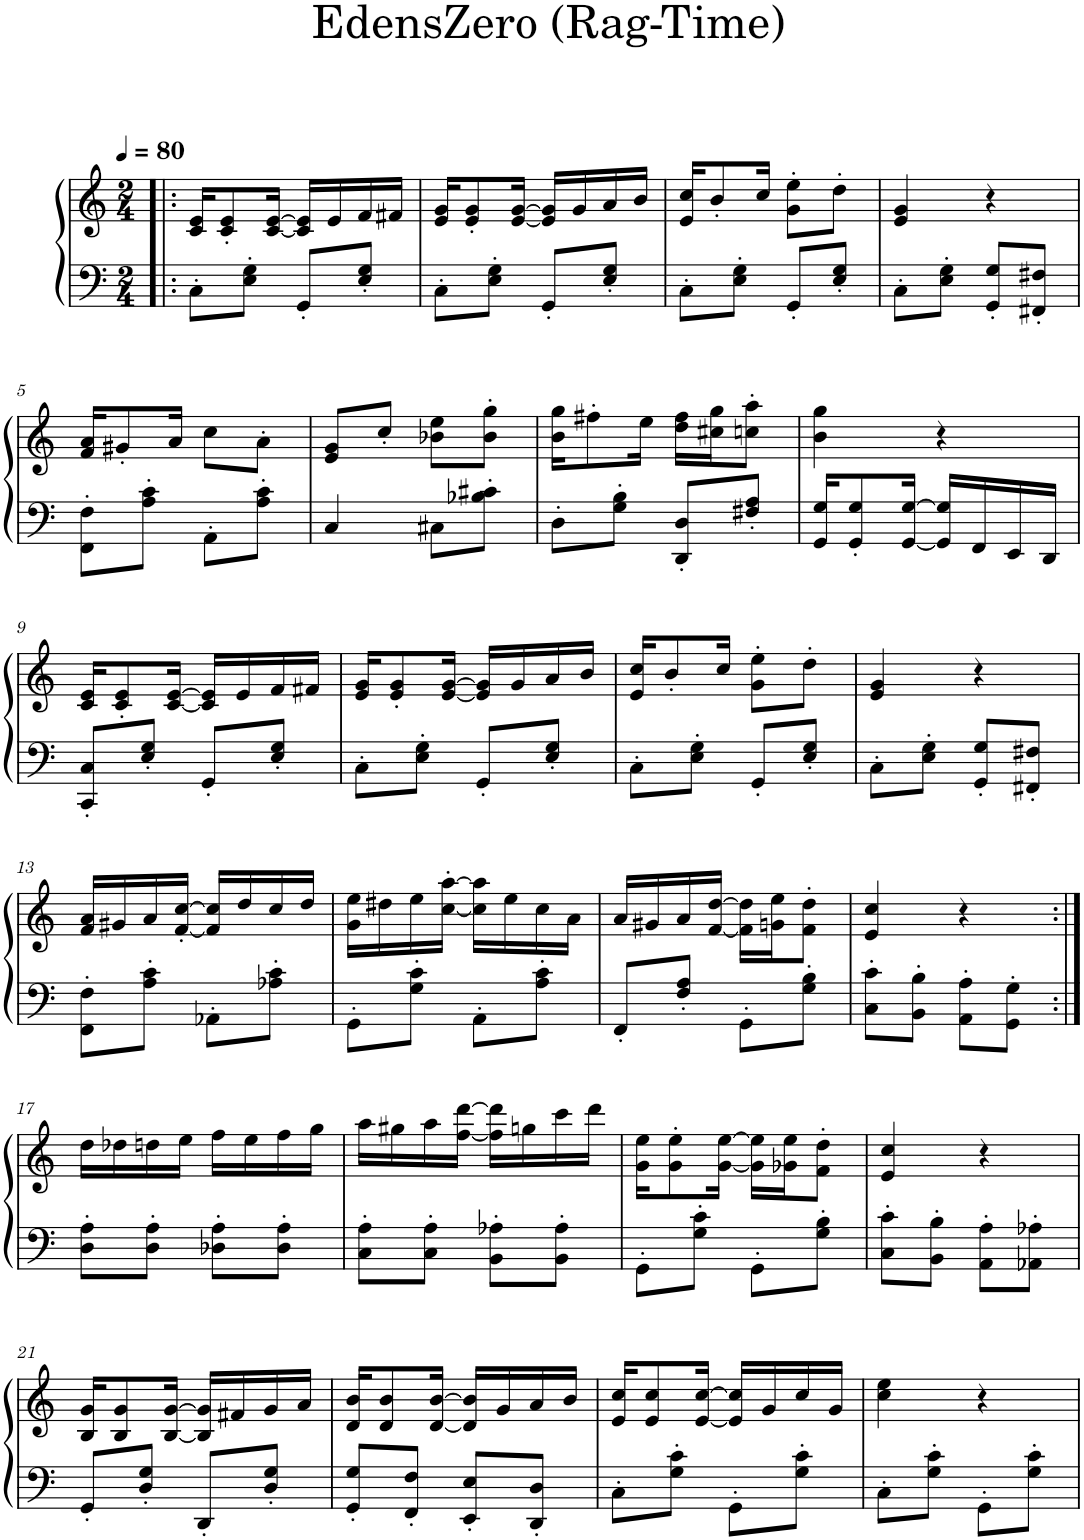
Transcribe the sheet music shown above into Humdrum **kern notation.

**kern	**kern
*part1	*part1
*staff2	*staff1
*I"Honky Tonk Piano	*
*I'Hnk. Pno.	*
*clefF4	*clefG2
*k[]	*k[]
*M2/4	*M2/4
*MM80	*MM80
=1!|:	=1!|:
8C'\L	16c/ 16e/KL
.	8c/' 8e/'
8E\' 8G\'J	.
.	[16c/ [16e/Jk
8GG'/L	16c/] 16e/]LL
.	16e/
8E/' 8G/'J	16f/
.	16f#X/JJ
=2	=2
8C'\L	16e/ 16g/KL
.	8e/' 8g/'
8E\' 8G\'J	.
.	[16e/ [16g/Jk
8GG'/L	16e/] 16g/]LL
.	16g/
8E/' 8G/'J	16a/
.	16b/JJ
=3	=3
8C'\L	16e/ 16cc/KL
.	8b'/
8E\' 8G\'J	.
.	16cc/Jk
8GG'/L	8g\' 8ee\'L
8E/' 8G/'J	8dd'\J
=4	=4
8C'\L	4e/ 4g/
8E\' 8G\'J	.
8GG/' 8G/'L	4r
8FF#X/' 8F#X/'J	.
!!LO:LB:g=z
=5	=5
8FF\' 8F\'L	16f/ 16a/KL
.	8g#X'/
8A\' 8c\'J	.
.	16a/Jk
8AA'\L	8cc\L
8A\' 8c\'J	8a'\J
=6	=6
4C/	8e/ 8g/L
.	8cc'/J
8C#X\L	8b-X\ 8ee\L
8B-X\' 8c#X\'J	8b-\' 8gg\'J
=7	=7
8D'\L	16b\ 16gg\KL
.	8ff#X'\
8G\' 8B\'J	.
.	16ee\Jk
8DD/' 8D/'L	16dd\ 16ff#\LL
.	16cc#X\ 16gg\J
8F#X/' 8A/'J	8ccn\' 8aa\'J
=8	=8
16GG/ 16G/KL	4b\ 4gg\
8GG/' 8G/'	.
[16GG/ [16G/Jk	.
16GG/] 16G/]LL	4r
16FF/	.
16EE/	.
16DD/JJ	.
!!LO:LB:g=z
=9	=9
8CC/' 8C/'L	16c/ 16e/KL
.	8c/' 8e/'
8E/' 8G/'J	.
.	[16c/ [16e/Jk
8GG'/L	16c/] 16e/]LL
.	16e/
8E/' 8G/'J	16f/
.	16f#X/JJ
=10	=10
8C'\L	16e/ 16g/KL
.	8e/' 8g/'
8E\' 8G\'J	.
.	[16e/ [16g/Jk
8GG'/L	16e/] 16g/]LL
.	16g/
8E/' 8G/'J	16a/
.	16b/JJ
=11	=11
8C'\L	16e/ 16cc/KL
.	8b'/
8E\' 8G\'J	.
.	16cc/Jk
8GG'/L	8g\' 8ee\'L
8E/' 8G/'J	8dd'\J
=12	=12
8C'\L	4e/ 4g/
8E\' 8G\'J	.
8GG/' 8G/'L	4r
8FF#X/' 8F#X/'J	.
!!LO:LB:g=z
=13	=13
8FF\' 8F\'L	16f/ 16a/LL
.	16g#X/
8A\' 8c\'J	16a/
.	[16f/' [16cc/'JJ
8AA-X'\L	16f/] 16cc/]LL
.	16dd/
8A-X\' 8c\'J	16cc/
.	16dd/JJ
=14	=14
8GG'\L	16g\ 16ee\LL
.	16dd#X\
8G\' 8c\'J	16ee\
.	[16cc\' [16aa\'JJ
8AA'\L	16cc\] 16aa\]LL
.	16ee\
8A\' 8c\'J	16cc\
.	16a\JJ
=15	=15
8FF'/L	16a/LL
.	16g#X/
8F/' 8A/'J	16a/
.	[16f/ [16dd/JJ
8GG'\L	16f\] 16dd\]LL
.	16gn\ 16ee\J
8G\' 8B\'J	8f\' 8dd\'J
=16	=16
8C\' 8c\'L	4e/ 4cc/
8BB\' 8B\'J	.
8AA\' 8A\'L	4r
8GG\' 8G\'J	.
!!LO:LB:g=z
=17:|!	=17:|!
8D\' 8A\'L	16dd\LL
.	16dd-X\
8D\' 8A\'J	16ddn\
.	16ee\JJ
8D-X\' 8A\'L	16ff\LL
.	16ee\
8D-\' 8A\'J	16ff\
.	16gg\JJ
=18	=18
8C\' 8A\'L	16aa\LL
.	16gg#X\
8C\' 8A\'J	16aa\
.	[16ff\ [16ddd\JJ
8BB\' 8A-X\'L	16ff\] 16ddd\]LL
.	16ggn\
8BB\' 8A-\'J	16ccc\
.	16ddd\JJ
=19	=19
8GG'\L	16g\ 16ee\KL
.	8g\' 8ee\'
8G\' 8c\'J	.
.	[16g\ [16ee\Jk
8GG'\L	16g\] 16ee\]LL
.	16g-X\ 16ee\J
8G\' 8B\'J	8f\' 8dd\'J
=20	=20
8C\' 8c\'L	4e/ 4cc/
8BB\' 8B\'J	.
8AA\' 8A\'L	4r
8AA-X\' 8A-X\'J	.
!!LO:LB:g=z
=21	=21
8GG'/L	16B/ 16g/KL
.	8B/ 8g/
8D/' 8G/'J	.
.	[16B/ [16g/Jk
8DD'/L	16B/] 16g/]LL
.	16f#X/
8D/' 8G/'J	16g/
.	16a/JJ
=22	=22
8GG/' 8G/'L	16d/ 16b/KL
.	8d/ 8b/
8FF/' 8F/'J	.
.	[16d/ [16b/Jk
8EE/' 8E/'L	16d/] 16b/]LL
.	16g/
8DD/' 8D/'J	16a/
.	16b/JJ
=23	=23
8C'\L	16e/ 16cc/KL
.	8e/ 8cc/
8G\' 8c\'J	.
.	[16e/ [16cc/Jk
8GG'\L	16e/] 16cc/]LL
.	16g/
8G\' 8c\'J	16cc/
.	16g/JJ
=24	=24
8C'\L	4cc\ 4ee\
8G\' 8c\'J	.
8GG'\L	4r
8G\' 8c\'J	.
=	=
*-	*-
